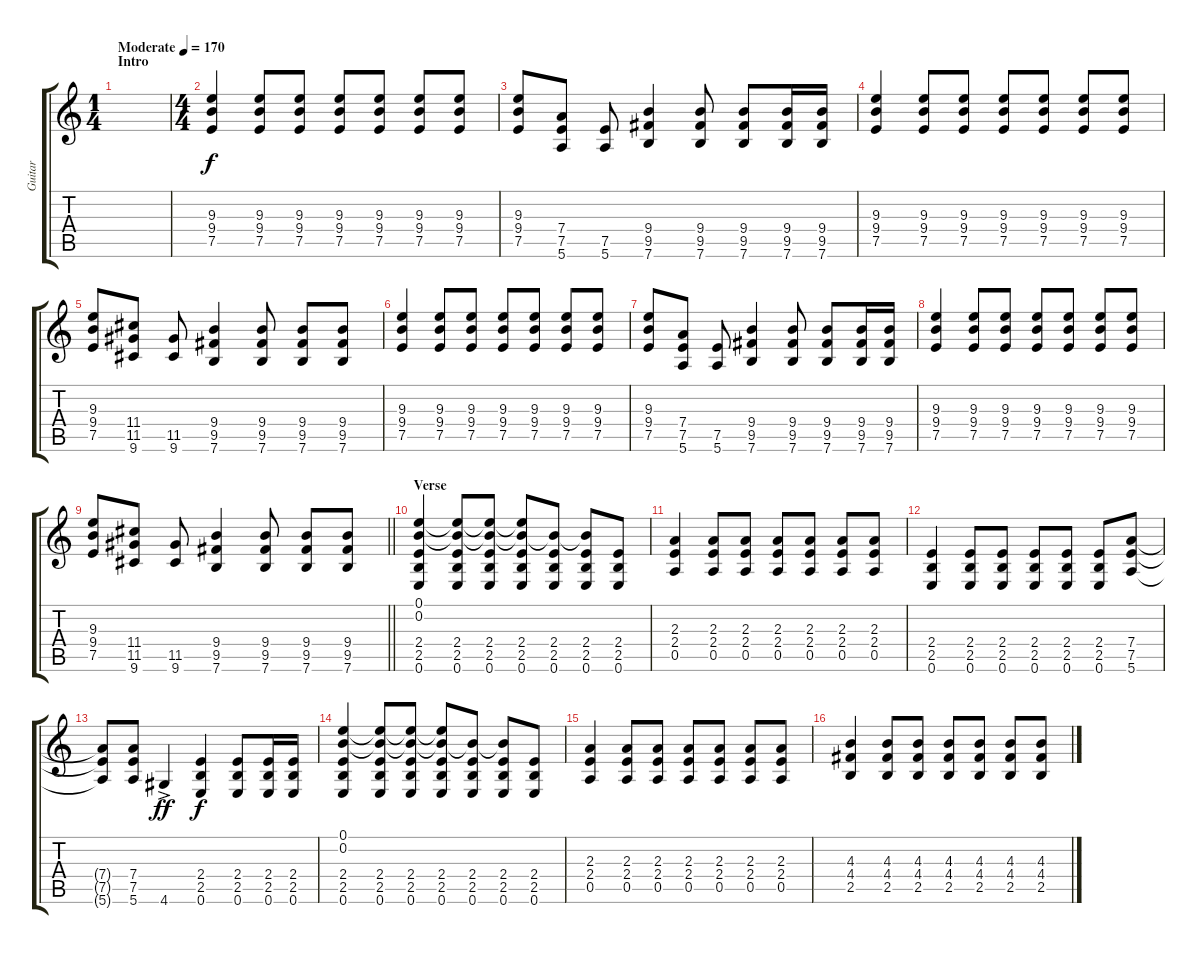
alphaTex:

\track ("Guitar" "Guitar") {instrument distortionguitar}
\staff {score tabs}
\tuning (E4 B3 G3 D3 A2 E2) {hide}
\ts (1 4)
\section ("" "Intro")
\tempo (170 "Moderate")
\clef g2
\ks c
|
\ts (4 4)
(9.3 9.4 7.5).4 (9.3 9.4 7.5).8 (9.3 9.4 7.5).8 (9.3 9.4 7.5).8 (9.3 9.4 7.5).8 (9.3 9.4 7.5).8 (9.3 9.4 7.5).8 |
(9.3 9.4 7.5).8 (7.4 7.5 5.6).8 (7.5 5.6).8 (9.4 9.5 7.6).4 (9.4 9.5 7.6).8 (9.4 9.5 7.6).8 (9.4 9.5 7.6).16 (9.4 9.5 7.6).16 |
(9.3 9.4 7.5).4 (9.3 9.4 7.5).8 (9.3 9.4 7.5).8 (9.3 9.4 7.5).8 (9.3 9.4 7.5).8 (9.3 9.4 7.5).8 (9.3 9.4 7.5).8 |
(9.3 9.4 7.5).8 (11.4 11.5 9.6).8 (11.5 9.6).8 (9.4 9.5 7.6).4 (9.4 9.5 7.6).8 (9.4 9.5 7.6).8 (9.4 9.5 7.6).8 |
(9.3 9.4 7.5).4 (9.3 9.4 7.5).8 (9.3 9.4 7.5).8 (9.3 9.4 7.5).8 (9.3 9.4 7.5).8 (9.3 9.4 7.5).8 (9.3 9.4 7.5).8 |
(9.3 9.4 7.5).8 (7.4 7.5 5.6).8 (7.5 5.6).8 (9.4 9.5 7.6).4 (9.4 9.5 7.6).8 (9.4 9.5 7.6).8 (9.4 9.5 7.6).16 (9.4 9.5 7.6).16 |
(9.3 9.4 7.5).4 (9.3 9.4 7.5).8 (9.3 9.4 7.5).8 (9.3 9.4 7.5).8 (9.3 9.4 7.5).8 (9.3 9.4 7.5).8 (9.3 9.4 7.5).8 |
\barLineRight lightlight
(9.3 9.4 7.5).8 (11.4 11.5 9.6).8 (11.5 9.6).8 (9.4 9.5 7.6).4 (9.4 9.5 7.6).8 (9.4 9.5 7.6).8 (9.4 9.5 7.6).8 |
\section ("" "Verse")
(0.1 0.2 2.4 2.5 0.6).4 (0.1{t} 0.2{t} 2.4 2.5 0.6).8 (0.1{t} 0.2{t} 2.4 2.5 0.6).8 (0.1{t} 0.2{t} 2.4 2.5 0.6).8 (0.2{t} 2.4 2.5 0.6).8 (0.2{t} 2.4 2.5 0.6).8 (2.4 2.5 0.6).8 |
(2.3 2.4 0.5).4 (2.3 2.4 0.5).8 (2.3 2.4 0.5).8 (2.3 2.4 0.5).8 (2.3 2.4 0.5).8 (2.3 2.4 0.5).8 (2.3 2.4 0.5).8 |
(2.4 2.5 0.6).4 (2.4 2.5 0.6).8 (2.4 2.5 0.6).8 (2.4 2.5 0.6).8 (2.4 2.5 0.6).8 (2.4 2.5 0.6).8 (7.4 7.5 5.6).8 |
(7.4{t} 7.5{t} 5.6{t}).8 (7.4 7.5 5.6).8 4.6{ac}.4{dy ff} (2.4 2.5 0.6).4{dy f} (2.4 2.5 0.6).8 (2.4 2.5 0.6).16 (2.4 2.5 0.6).16 |
(0.1 0.2 2.4 2.5 0.6).4 (0.1{t} 0.2{t} 2.4 2.5 0.6).8 (0.1{t} 0.2{t} 2.4 2.5 0.6).8 (0.1{t} 0.2{t} 2.4 2.5 0.6).8 (0.2{t} 2.4 2.5 0.6).8 (0.2{t} 2.4 2.5 0.6).8 (2.4 2.5 0.6).8 |
(2.3 2.4 0.5).4 (2.3 2.4 0.5).8 (2.3 2.4 0.5).8 (2.3 2.4 0.5).8 (2.3 2.4 0.5).8 (2.3 2.4 0.5).8 (2.3 2.4 0.5).8 |
(4.3 4.4 2.5).4 (4.3 4.4 2.5).8 (4.3 4.4 2.5).8 (4.3 4.4 2.5).8 (4.3 4.4 2.5).8 (4.3 4.4 2.5).8 (4.3 4.4 2.5).8
